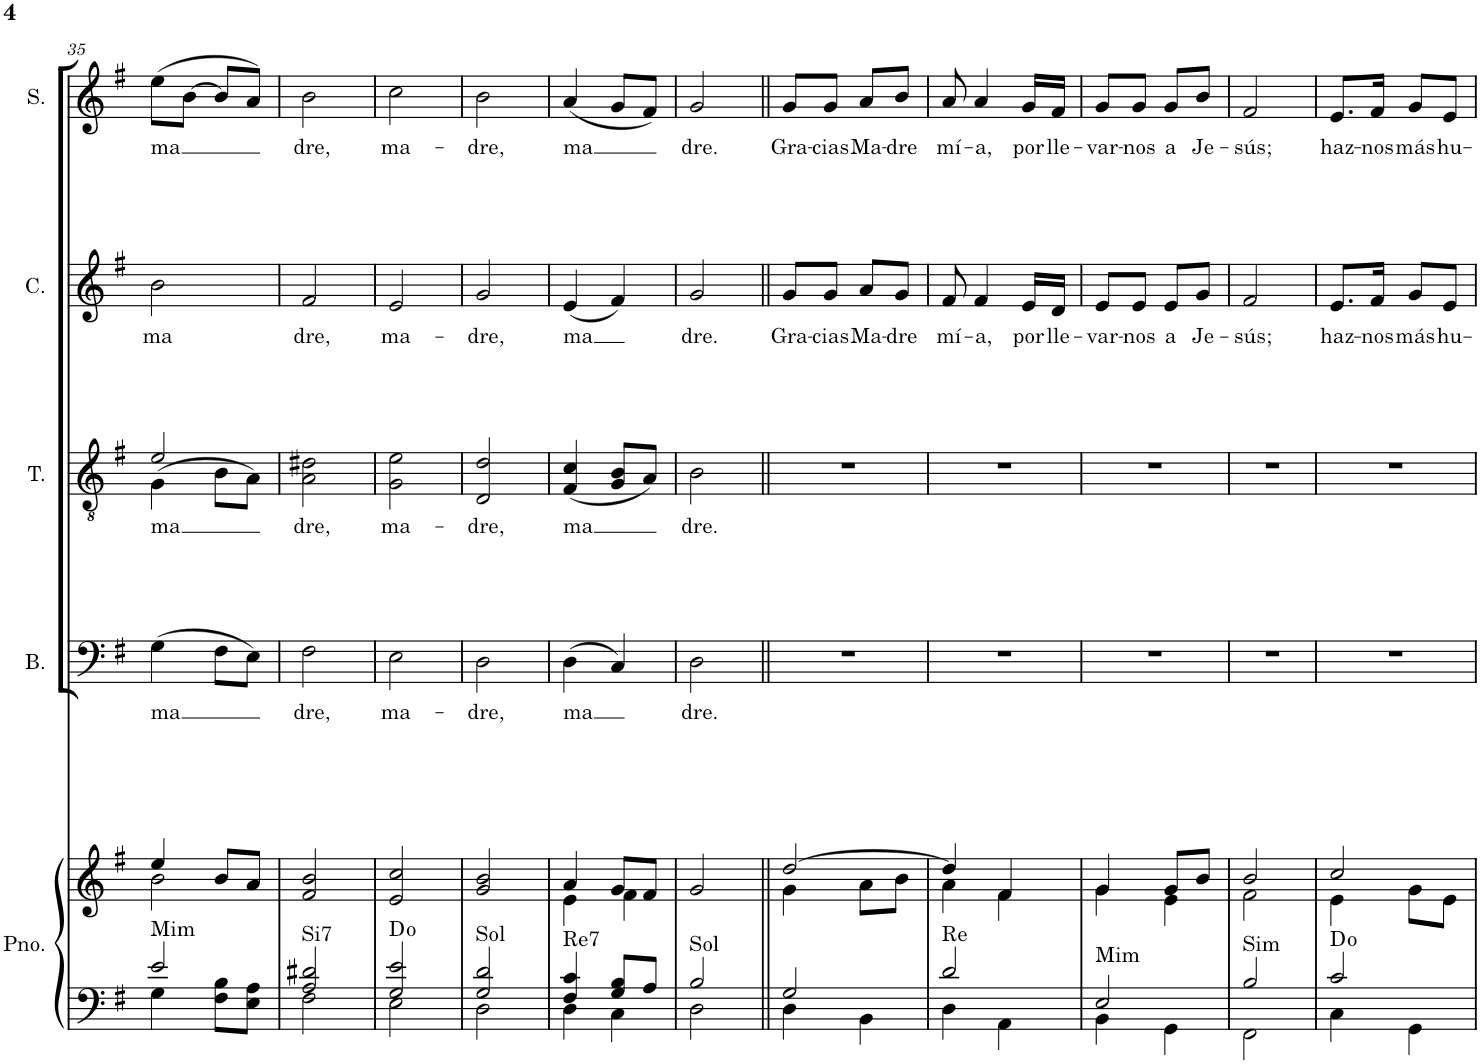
**kern	**kern	**harte	**kern	**text	**kern	**text	**kern	**text	**kern	**text
*part5	*part5	*part5	*part4	*part4	*part3	*part3	*part2	*part2	*part1	*part1
*staff6	*staff5	*	*staff4	*staff4	*staff3	*staff3	*staff2	*staff2	*staff1	*staff1
*I"Piano	*	*	*I"Bajo	*	*I"Tenor	*	*I"Contralto	*	*I"Soprano	*
*I'Pno.	*	*	*I'B.	*	*I'T.	*	*I'C.	*	*I'S.	*
!!LO:PB:g=z
*clefF4	*clefG2	*	*clefF4	*	*clefGv2	*	*clefG2	*	*clefG2	*
*k[f#]	*k[f#]	*	*k[f#]	*	*k[f#]	*	*k[f#]	*	*k[f#]	*
*M2/4	*M2/4	*	*M2/4	*	*M2/4	*	*M2/4	*	*M2/4	*
=35	=35	=35	=35	=35	=35	=35	=35	=35	=35	=35
*^	*^	*	*	*	*	*	*	*	*	*
!	!	!	!	!LO:H:kt=Mim	!	!LO:LY:b	!	!LO:LY:b	!	!LO:LY:b	!	!LO:LY:b
*	*	*	*	*	*	*	*^	*	*	*	*	*
2e/	4G\	4ee/	2b\	N	(4G\	ma	2e/	(>4G\	ma	2b\	ma	(8ee\L	ma
.	.	.	.	.	.	.	.	.	.	.	.	[8b\J	.
.	8F#\ 8B\L	8b/L	.	.	8F#\L	.	.	8B\L	.	.	.	8b/L]	.
.	8E\ 8A\J	8a/J	.	.	8E\J)	.	.	8A\J)	.	.	.	8a/J)	.
*	*	*v	*v	*	*	*	*	*	*	*	*	*	*
=36	=36	=36	=36	=36	=36	=36	=36	=36	=36	=36	=36	=36
!	!	!	!LO:H:kt=Si7	!	!LO:LY:b	!	!	!LO:LY:b	!	!LO:LY:b	!	!LO:LY:b
*	*	*	*	*	*	*v	*v	*	*	*	*	*
2A/ 2d#X/	2F#\	2f#/ 2b/	N	2F#\	dre,	2A\ 2d#X\	dre,	2f#/	dre,	2b\	dre,
=37	=37	=37	=37	=37	=37	=37	=37	=37	=37	=37	=37
!	!	!	!	!	!LO:LY:b	!	!LO:LY:b	!	!LO:LY:b	!	!LO:LY:b
2G/ 2e/	2E\	2e/ 2cc/	D:dim	2E\	ma-	2G\ 2e\	ma-	2e/	ma-	2cc\	ma-
=38	=38	=38	=38	=38	=38	=38	=38	=38	=38	=38	=38
!	!	!	!LO:H:kt=Sol	!	!LO:LY:b	!	!LO:LY:b	!	!LO:LY:b	!	!LO:LY:b
2G/ 2d/	2D\	2g/ 2b/	N	2D\	-dre,	2D/ 2d/	-dre,	2g/	-dre,	2b\	-dre,
=39	=39	=39	=39	=39	=39	=39	=39	=39	=39	=39	=39
*	*	*^	*	*	*	*	*	*	*	*	*
!	!	!	!	!LO:H:kt=Re7	!	!LO:LY:b	!	!LO:LY:b	!	!LO:LY:b	!	!LO:LY:b
4F#/ 4c/	4D\	4a/	4e\	N	(4D\	ma	(4F#/ 4c/	ma	(4e/	ma	(4a/	ma
8G/ 8B/L	4C\	8g/L	4f#\	.	4C/)	.	8G/ 8B/L	.	4f#/)	.	8g/L	.
8A/J	.	8f#/J	.	.	.	.	8A/J)	.	.	.	8f#/J)	.
*	*	*v	*v	*	*	*	*	*	*	*	*	*
=40	=40	=40	=40	=40	=40	=40	=40	=40	=40	=40	=40
!	!	!	!LO:H:kt=Sol	!	!LO:LY:b	!	!LO:LY:b	!	!LO:LY:b	!	!LO:LY:b
2B/	2D\	2g/	N	2D\	dre.	2B\	dre.	2g/	dre.	2g/	dre.
=41||	=41||	=41||	=41||	=41||	=41||	=41||	=41||	=41||	=41||	=41||	=41||
*	*	*^	*	*	*	*	*	*	*	*	*
!	!	!	!	!	!	!	!	!	!	!LO:LY:b	!	!LO:LY:b
2G/	4D\	[2dd/	4g\	.	2r	.	2r	.	8g/L	Gra-	8g/L	Gra-
!	!	!	!	!	!	!	!	!	!	!LO:LY:b	!	!LO:LY:b
.	.	.	.	.	.	.	.	.	8g/J	-cias	8g/J	-cias
!	!	!	!	!	!	!	!	!	!	!LO:LY:b	!	!LO:LY:b
.	4BB\	.	8a\L	.	.	.	.	.	8a/L	Ma-	8a/L	Ma-
!	!	!	!	!	!	!	!	!	!	!LO:LY:b	!	!LO:LY:b
.	.	.	8b\J	.	.	.	.	.	8g/J	-dre	8b/J	-dre
=42	=42	=42	=42	=42	=42	=42	=42	=42	=42	=42	=42	=42
!	!	!	!	!LO:H:kt=Re	!	!	!	!	!	!LO:LY:b	!	!LO:LY:b
2d/	4D\	4dd/]	4a\	N	2r	.	2r	.	8f#/	mí-	8a/	mí-
!	!	!	!	!	!	!	!	!	!	!LO:LY:b	!	!LO:LY:b
.	.	.	.	.	.	.	.	.	4f#/	-a,	4a/	-a,
.	4AA\	4f#/	4f#\	.	.	.	.	.	.	.	.	.
!	!	!	!	!	!	!	!	!	!	!LO:LY:b	!	!LO:LY:b
.	.	.	.	.	.	.	.	.	16e/LL	por	16g/LL	por
!	!	!	!	!	!	!	!	!	!	!LO:LY:b	!	!LO:LY:b
.	.	.	.	.	.	.	.	.	16d/JJ	lle-	16f#/JJ	lle-
=43	=43	=43	=43	=43	=43	=43	=43	=43	=43	=43	=43	=43
!	!	!	!	!LO:H:kt=Mim	!	!	!	!	!	!LO:LY:b	!	!LO:LY:b
2E/	4BB\	4g/	4g\	N	2r	.	2r	.	8e/L	-var-	8g/L	-var-
!	!	!	!	!	!	!	!	!	!	!LO:LY:b	!	!LO:LY:b
.	.	.	.	.	.	.	.	.	8e/J	-nos	8g/J	-nos
!	!	!	!	!	!	!	!	!	!	!LO:LY:b	!	!LO:LY:b
.	4GG\	8g/L	4e\	.	.	.	.	.	8e/L	a	8g/L	a
!	!	!	!	!	!	!	!	!	!	!LO:LY:b	!	!LO:LY:b
.	.	8b/J	.	.	.	.	.	.	8g/J	Je-	8b/J	Je-
=44	=44	=44	=44	=44	=44	=44	=44	=44	=44	=44	=44	=44
!	!	!	!	!LO:H:kt=Sim	!	!	!	!	!	!LO:LY:b	!	!LO:LY:b
2B/	2FF#\	2b/	2f#\	N	2r	.	2r	.	2f#/	-sús;	2f#/	-sús;
=45	=45	=45	=45	=45	=45	=45	=45	=45	=45	=45	=45	=45
!	!	!	!	!	!	!	!	!	!	!LO:LY:b	!	!LO:LY:b
2c/	4C\	2cc/	4e\	D:dim	2r	.	2r	.	8.e/L	haz-	8.e/L	haz-
!	!	!	!	!	!	!	!	!	!	!LO:LY:b	!	!LO:LY:b
.	.	.	.	.	.	.	.	.	16f#/Jk	-nos	16f#/Jk	-nos
!	!	!	!	!	!	!	!	!	!	!LO:LY:b	!	!LO:LY:b
.	4GG\	.	8g\L	.	.	.	.	.	8g/L	más	8g/L	más
!	!	!	!	!	!	!	!	!	!	!LO:LY:b	!	!LO:LY:b
.	.	.	8e\J	.	.	.	.	.	8e/J	hu-	8e/J	hu-
*v	*v	*	*	*	*	*	*	*	*	*	*	*
*	*v	*v	*	*	*	*	*	*	*	*	*
=	=	=	=	=	=	=	=	=	=	=
*-	*-	*-	*-	*-	*-	*-	*-	*-	*-	*-
